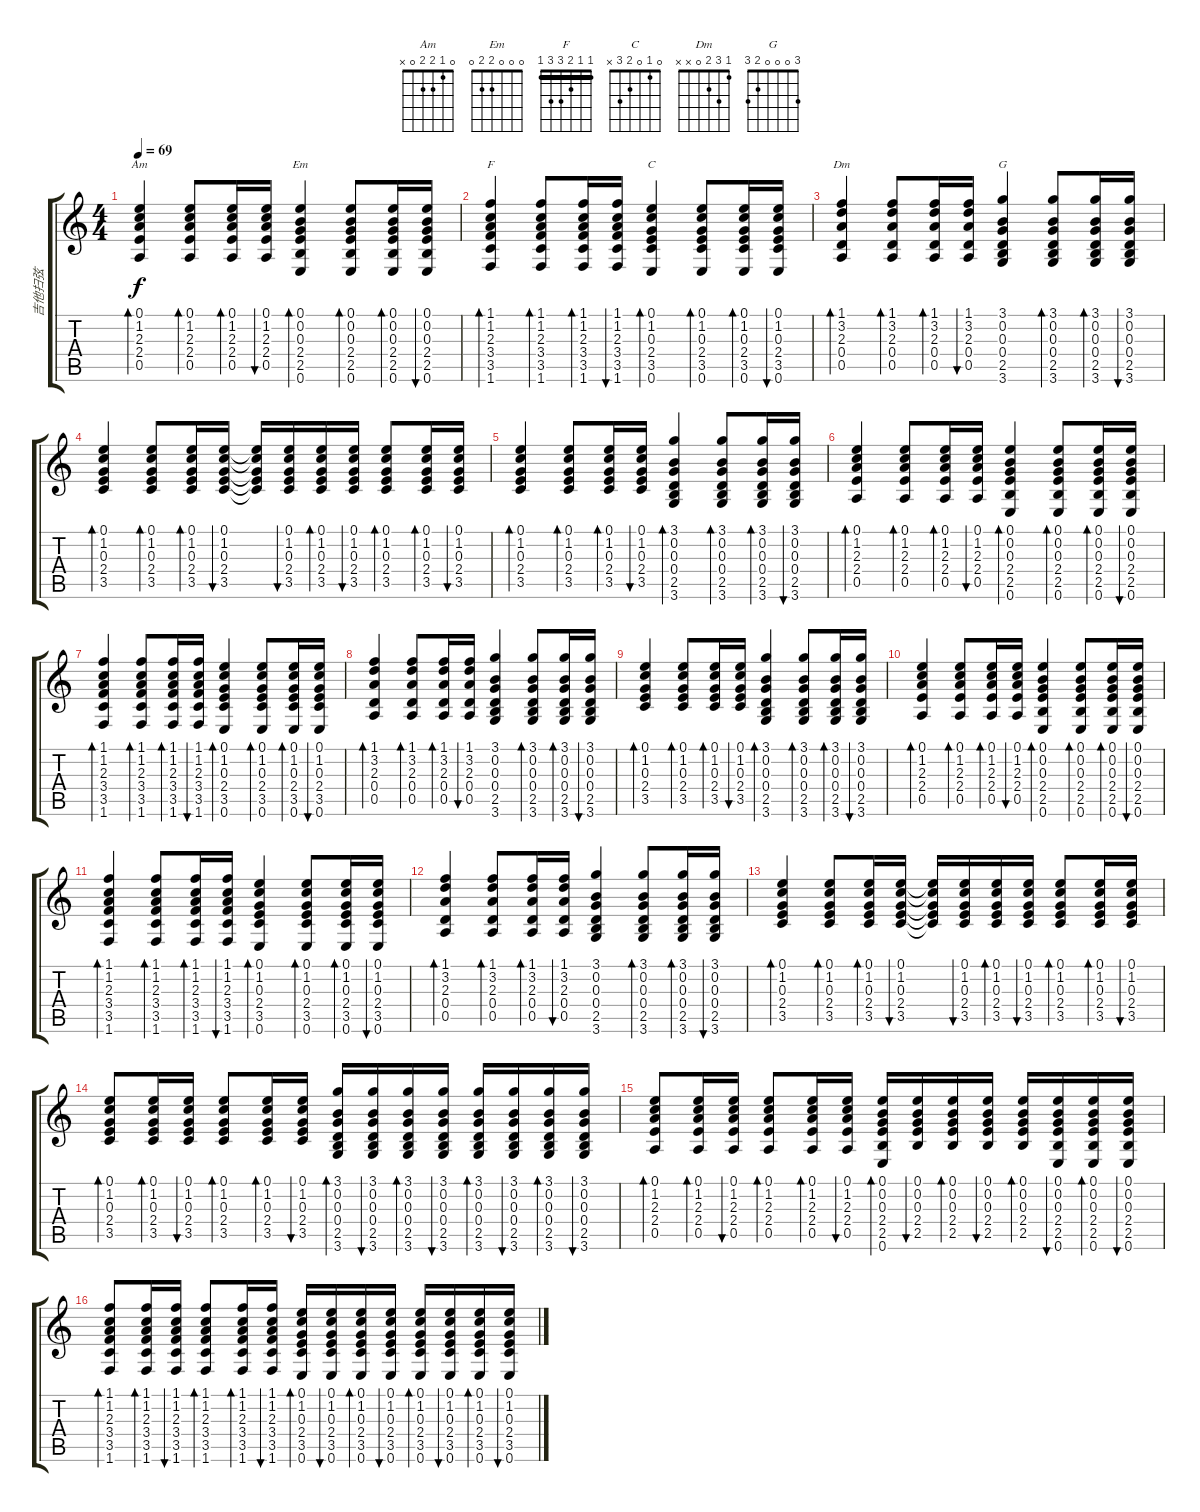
\track ("吉他扫弦" "吉他扫弦") {instrument acousticguitarnylon}
\staff {score tabs}
\tuning (E4 B3 G3 D3 A2 E2) {hide}
\chord ("Am" 0 1 2 2 0 x)
\chord ("Em" 0 0 0 2 2 0)
\chord ("F" 1 1 2 3 3 1) {barre 1}
\chord ("C" 0 1 0 2 3 x)
\chord ("Dm" 1 3 2 0 x x)
\chord ("G" 3 0 0 0 2 3)
\ts (4 4)
\tempo 69
\clef g2
\ks c
(0.1 1.2 2.3 2.4 0.5).4{bd 30 ch "Am" dy f} (0.1 1.2 2.3 2.4 0.5).8{bd 30} (0.1 1.2 2.3 2.4 0.5).16{bd 30} (0.1 1.2 2.3 2.4 0.5).16{bu 30} (0.1 0.2 0.3 2.4 2.5 0.6).4{bd 30 ch "Em"} (0.1 0.2 0.3 2.4 2.5 0.6).8{bd 30} (0.1 0.2 0.3 2.4 2.5 0.6).16{bd 30} (0.1 0.2 0.3 2.4 2.5 0.6).16{bu 30} |
(1.1 1.2 2.3 3.4 3.5 1.6).4{bd 30 ch "F"} (1.1 1.2 2.3 3.4 3.5 1.6).8{bd 30} (1.1 1.2 2.3 3.4 3.5 1.6).16{bd 30} (1.1 1.2 2.3 3.4 3.5 1.6).16{bu 30} (0.1 1.2 0.3 2.4 3.5 0.6).4{bd 30 ch "C"} (0.1 1.2 0.3 2.4 3.5 0.6).8{bd 30} (0.1 1.2 0.3 2.4 3.5 0.6).16{bd 30} (0.1 1.2 0.3 2.4 3.5 0.6).16{bu 30} |
(1.1 3.2 2.3 0.4 0.5).4{bd 30 ch "Dm"} (1.1 3.2 2.3 0.4 0.5).8{bd 30} (1.1 3.2 2.3 0.4 0.5).16{bd 30} (1.1 3.2 2.3 0.4 0.5).16{bu 30} (3.1 0.2 0.3 0.4 2.5 3.6).4{ch "G"} (3.1 0.2 0.3 0.4 2.5 3.6).8{bd 30} (3.1 0.2 0.3 0.4 2.5 3.6).16{bd 30} (3.1 0.2 0.3 0.4 2.5 3.6).16{bu 30} |
(0.1 1.2 0.3 2.4 3.5).4{bd 30} (0.1 1.2 0.3 2.4 3.5).8{bd 30} (0.1 1.2 0.3 2.4 3.5).16{bd 30} (0.1 1.2 0.3 2.4 3.5).16{bu 30} (0.1{t} 1.2{t} 0.3{t} 2.4{t} 3.5{t}).16 (0.1 1.2 0.3 2.4 3.5).16{bu 30} (0.1 1.2 0.3 2.4 3.5).16{bd 30} (0.1 1.2 0.3 2.4 3.5).16{bu 30} (0.1 1.2 0.3 2.4 3.5).8{bd 30} (0.1 1.2 0.3 2.4 3.5).16{bd 30} (0.1 1.2 0.3 2.4 3.5).16{bu 30} |
(0.1 1.2 0.3 2.4 3.5).4{bd 30} (0.1 1.2 0.3 2.4 3.5).8{bd 30} (0.1 1.2 0.3 2.4 3.5).16{bd 30} (0.1 1.2 0.3 2.4 3.5).16{bu 30} (3.1 0.2 0.3 0.4 2.5 3.6).4{bd 30} (3.1 0.2 0.3 0.4 2.5 3.6).8{bd 30} (3.1 0.2 0.3 0.4 2.5 3.6).16{bd 30} (3.1 0.2 0.3 0.4 2.5 3.6).16{bu 30} |
(0.1 1.2 2.3 2.4 0.5).4{bd 30} (0.1 1.2 2.3 2.4 0.5).8{bd 30} (0.1 1.2 2.3 2.4 0.5).16{bd 30} (0.1 1.2 2.3 2.4 0.5).16{bu 30} (0.1 0.2 0.3 2.4 2.5 0.6).4{bd 30} (0.1 0.2 0.3 2.4 2.5 0.6).8{bd 30} (0.1 0.2 0.3 2.4 2.5 0.6).16{bd 30} (0.1 0.2 0.3 2.4 2.5 0.6).16{bu 30} |
(1.1 1.2 2.3 3.4 3.5 1.6).4{bd 30} (1.1 1.2 2.3 3.4 3.5 1.6).8{bd 30} (1.1 1.2 2.3 3.4 3.5 1.6).16{bd 30} (1.1 1.2 2.3 3.4 3.5 1.6).16{bu 30} (0.1 1.2 0.3 2.4 3.5 0.6).4{bd 30} (0.1 1.2 0.3 2.4 3.5 0.6).8{bd 30} (0.1 1.2 0.3 2.4 3.5 0.6).16{bd 30} (0.1 1.2 0.3 2.4 3.5 0.6).16{bu 30} |
(1.1 3.2 2.3 0.4 0.5).4{bd 30} (1.1 3.2 2.3 0.4 0.5).8{bd 30} (1.1 3.2 2.3 0.4 0.5).16{bd 30} (1.1 3.2 2.3 0.4 0.5).16{bu 30} (3.1 0.2 0.3 0.4 2.5 3.6).4 (3.1 0.2 0.3 0.4 2.5 3.6).8{bd 30} (3.1 0.2 0.3 0.4 2.5 3.6).16{bd 30} (3.1 0.2 0.3 0.4 2.5 3.6).16{bu 30} |
(0.1 1.2 0.3 2.4 3.5).4{bd 30} (0.1 1.2 0.3 2.4 3.5).8{bd 30} (0.1 1.2 0.3 2.4 3.5).16{bd 30} (0.1 1.2 0.3 2.4 3.5).16{bu 30} (3.1 0.2 0.3 0.4 2.5 3.6).4{bd 30} (3.1 0.2 0.3 0.4 2.5 3.6).8{bd 30} (3.1 0.2 0.3 0.4 2.5 3.6).16{bd 30} (3.1 0.2 0.3 0.4 2.5 3.6).16{bu 30} |
(0.1 1.2 2.3 2.4 0.5).4{bd 30} (0.1 1.2 2.3 2.4 0.5).8{bd 30} (0.1 1.2 2.3 2.4 0.5).16{bd 30} (0.1 1.2 2.3 2.4 0.5).16{bu 30} (0.1 0.2 0.3 2.4 2.5 0.6).4{bd 30} (0.1 0.2 0.3 2.4 2.5 0.6).8{bd 30} (0.1 0.2 0.3 2.4 2.5 0.6).16{bd 30} (0.1 0.2 0.3 2.4 2.5 0.6).16{bu 30} |
(1.1 1.2 2.3 3.4 3.5 1.6).4{bd 30} (1.1 1.2 2.3 3.4 3.5 1.6).8{bd 30} (1.1 1.2 2.3 3.4 3.5 1.6).16{bd 30} (1.1 1.2 2.3 3.4 3.5 1.6).16{bu 30} (0.1 1.2 0.3 2.4 3.5 0.6).4{bd 30} (0.1 1.2 0.3 2.4 3.5 0.6).8{bd 30} (0.1 1.2 0.3 2.4 3.5 0.6).16{bd 30} (0.1 1.2 0.3 2.4 3.5 0.6).16{bu 30} |
(1.1 3.2 2.3 0.4 0.5).4{bd 30} (1.1 3.2 2.3 0.4 0.5).8{bd 30} (1.1 3.2 2.3 0.4 0.5).16{bd 30} (1.1 3.2 2.3 0.4 0.5).16{bu 30} (3.1 0.2 0.3 0.4 2.5 3.6).4 (3.1 0.2 0.3 0.4 2.5 3.6).8{bd 30} (3.1 0.2 0.3 0.4 2.5 3.6).16{bd 30} (3.1 0.2 0.3 0.4 2.5 3.6).16{bu 30} |
(0.1 1.2 0.3 2.4 3.5).4{bd 30} (0.1 1.2 0.3 2.4 3.5).8{bd 30} (0.1 1.2 0.3 2.4 3.5).16{bd 30} (0.1 1.2 0.3 2.4 3.5).16{bu 30} (0.1{t} 1.2{t} 0.3{t} 2.4{t} 3.5{t}).16 (0.1 1.2 0.3 2.4 3.5).16{bu 30} (0.1 1.2 0.3 2.4 3.5).16{bd 30} (0.1 1.2 0.3 2.4 3.5).16{bu 30} (0.1 1.2 0.3 2.4 3.5).8{bd 30} (0.1 1.2 0.3 2.4 3.5).16{bd 30} (0.1 1.2 0.3 2.4 3.5).16{bu 30} |
(0.1 1.2 0.3 2.4 3.5).8{bd 30} (0.1 1.2 0.3 2.4 3.5).16{bd 30} (0.1 1.2 0.3 2.4 3.5).16{bu 30} (0.1 1.2 0.3 2.4 3.5).8{bd 30} (0.1 1.2 0.3 2.4 3.5).16{bd 30} (0.1 1.2 0.3 2.4 3.5).16{bu 30} (3.1 0.2 0.3 0.4 2.5 3.6).16{bd 30} (3.1 0.2 0.3 0.4 2.5 3.6).16{bu 30} (3.1 0.2 0.3 0.4 2.5 3.6).16{bd 30} (3.1 0.2 0.3 0.4 2.5 3.6).16{bu 30} (3.1 0.2 0.3 0.4 2.5 3.6).16{bd 30} (3.1 0.2 0.3 0.4 2.5 3.6).16{bu 30} (3.1 0.2 0.3 0.4 2.5 3.6).16{bd 30} (3.1 0.2 0.3 0.4 2.5 3.6).16{bu 30} |
(0.1 1.2 2.3 2.4 0.5).8{bd 30} (0.1 1.2 2.3 2.4 0.5).16{bd 30} (0.1 1.2 2.3 2.4 0.5).16{bu 30} (0.1 1.2 2.3 2.4 0.5).8{bd 30} (0.1 1.2 2.3 2.4 0.5).16{bd 30} (0.1 1.2 2.3 2.4 0.5).16{bu 30} (0.1 0.2 0.3 2.4 2.5 0.6).16{bd 30} (0.1 0.2 0.3 2.4 2.5).16{bu 30} (0.1 0.2 0.3 2.4 2.5).16{bd 30} (0.1 0.2 0.3 2.4 2.5).16{bu 30} (0.1 0.2 0.3 2.4 2.5).16{bd 30} (0.1 0.2 0.3 2.4 2.5 0.6).16{bu 30} (0.1 0.2 0.3 2.4 2.5 0.6).16{bd 30} (0.1 0.2 0.3 2.4 2.5 0.6).16{bu 30} |
(1.1 1.2 2.3 3.4 3.5 1.6).8{bd 30} (1.1 1.2 2.3 3.4 3.5 1.6).16{bd 30} (1.1 1.2 2.3 3.4 3.5 1.6).16{bu 30} (1.1 1.2 2.3 3.4 3.5 1.6).8{bd 30} (1.1 1.2 2.3 3.4 3.5 1.6).16{bd 30} (1.1 1.2 2.3 3.4 3.5 1.6).16{bu 30} (0.1 1.2 0.3 2.4 3.5 0.6).16{bd 30} (0.1 1.2 0.3 2.4 3.5 0.6).16{bu 30} (0.1 1.2 0.3 2.4 3.5 0.6).16{bd 30} (0.1 1.2 0.3 2.4 3.5 0.6).16{bu 30} (0.1 1.2 0.3 2.4 3.5 0.6).16{bd 30} (0.1 1.2 0.3 2.4 3.5 0.6).16{bu 30} (0.1 1.2 0.3 2.4 3.5 0.6).16{bd 30} (0.1 1.2 0.3 2.4 3.5 0.6).16{bu 30}
